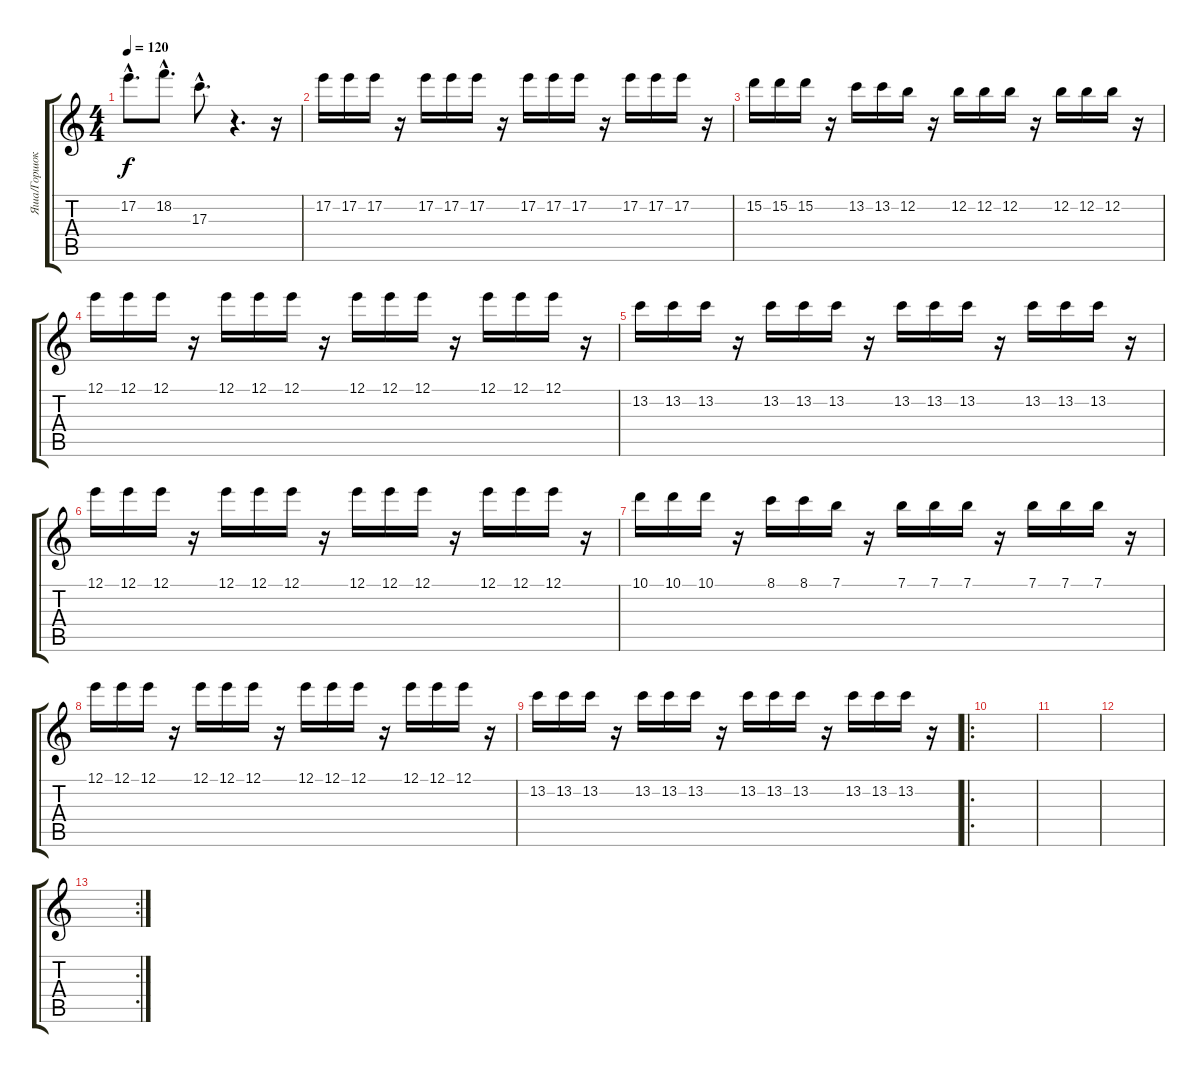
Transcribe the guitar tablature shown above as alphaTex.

\track ("Яша/Горшок" "Яша/Горшок") {instrument distortionguitar}
\staff {score tabs}
\tuning (E4 B3 G3 D3 A2 E2) {hide}
\ts (4 4)
\tempo 120
\clef g2
\ks c
17.2{hac}.8{d dy f} 18.2{hac}.8{d} 17.3{hac}.8{d} r.4{d} r.16 |
17.2.16 17.2.16 17.2.16 r.16 17.2.16 17.2.16 17.2.16 r.16 17.2.16 17.2.16 17.2.16 r.16 17.2.16 17.2.16 17.2.16 r.16 |
15.2.16 15.2.16 15.2.16 r.16 13.2.16 13.2.16 12.2.16 r.16 12.2.16 12.2.16 12.2.16 r.16 12.2.16 12.2.16 12.2.16 r.16 |
12.1.16 12.1.16 12.1.16 r.16 12.1.16 12.1.16 12.1.16 r.16 12.1.16 12.1.16 12.1.16 r.16 12.1.16 12.1.16 12.1.16 r.16 |
13.2.16 13.2.16 13.2.16 r.16 13.2.16 13.2.16 13.2.16 r.16 13.2.16 13.2.16 13.2.16 r.16 13.2.16 13.2.16 13.2.16 r.16 |
12.1.16 12.1.16 12.1.16 r.16 12.1.16 12.1.16 12.1.16 r.16 12.1.16 12.1.16 12.1.16 r.16 12.1.16 12.1.16 12.1.16 r.16 |
10.1.16 10.1.16 10.1.16 r.16 8.1.16 8.1.16 7.1.16 r.16 7.1.16 7.1.16 7.1.16 r.16 7.1.16 7.1.16 7.1.16 r.16 |
12.1.16 12.1.16 12.1.16 r.16 12.1.16 12.1.16 12.1.16 r.16 12.1.16 12.1.16 12.1.16 r.16 12.1.16 12.1.16 12.1.16 r.16 |
13.2.16 13.2.16 13.2.16 r.16 13.2.16 13.2.16 13.2.16 r.16 13.2.16 13.2.16 13.2.16 r.16 13.2.16 13.2.16 13.2.16 r.16 |
\ro
|
|
|
\rc 2
